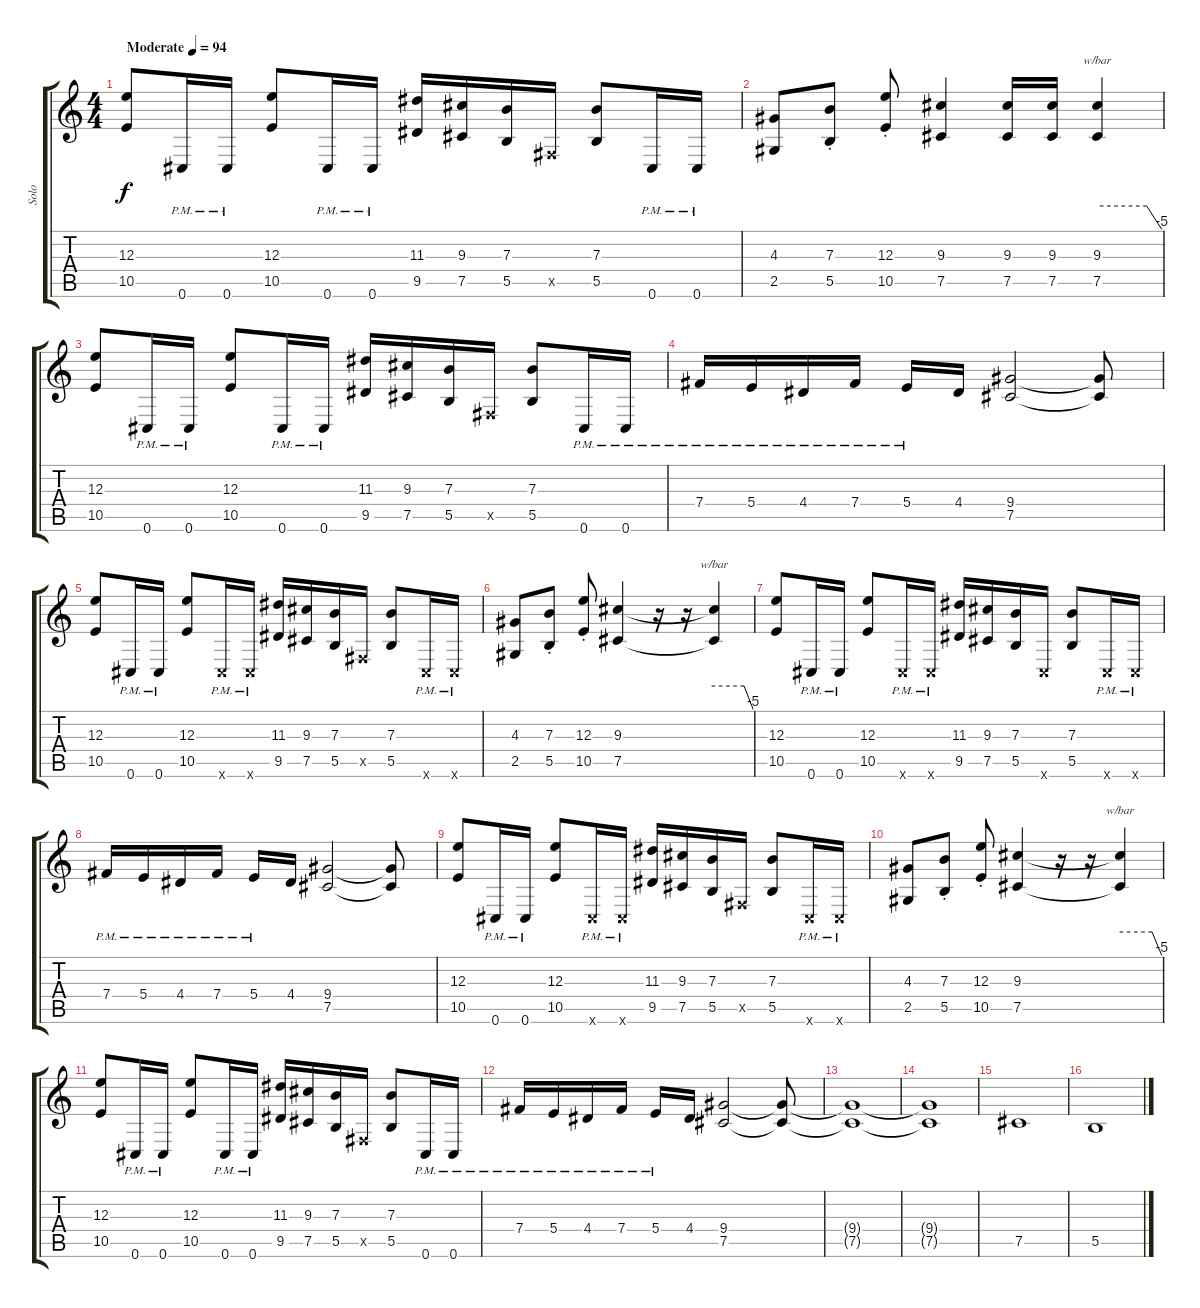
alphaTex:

\track ("Solo" "Solo") {instrument overdrivenguitar}
\staff {score tabs}
\tuning (Db4 Ab3 E3 B2 Gb2 Db2) {hide}
\ts (4 4)
\tempo (94 "Moderate")
\clef g2
\ks c
(12.3 10.5).8{dy f instrument overdrivenguitar} 0.6{pm}.16 0.6{pm}.16 (12.3 10.5).8 0.6{pm}.16 0.6{pm}.16 (11.3 9.5).16 (9.3 7.5).16 (7.3 5.5).16 0.5{x}.16 (7.3 5.5).8 0.6{pm}.16 0.6{pm}.16 |
(4.3 2.5).8 (7.3{st} 5.5{st}).8 (12.3{st} 10.5{st}).8 (9.3 7.5).4 (9.3 7.5).16 (9.3 7.5).16 (9.3 7.5).4{tbe (custom default 0 0 46 0 60 -20)} |
(12.3 10.5).8 0.6{pm}.16 0.6{pm}.16 (12.3 10.5).8 0.6{pm}.16 0.6{pm}.16 (11.3 9.5).16 (9.3 7.5).16 (7.3 5.5).16 0.5{x}.16 (7.3 5.5).8 0.6{pm}.16 0.6{pm}.16 |
7.4{pm}.16 5.4{pm}.16 4.4{pm}.16 7.4{pm}.16 5.4{pm}.16 4.4.16 (9.4 7.5).2 (9.4{t} 7.5{t}).8 |
(12.3 10.5).8 0.6{pm}.16 0.6{pm}.16 (12.3 10.5).8 0.6{pm x}.16 0.6{pm x}.16 (11.3 9.5).16 (9.3 7.5).16 (7.3 5.5).16 0.5{x}.16 (7.3 5.5).8 0.6{pm x}.16 0.6{pm x}.16 |
(4.3 2.5).8 (7.3{st} 5.5{st}).8 (12.3{st} 10.5{st}).8 (9.3 7.5).4 r.16 r.16 (9.3{t} 7.5{t}).4{tbe (custom default 0 0 46 0 60 -20)} |
(12.3 10.5).8 0.6{pm}.16 0.6{pm}.16 (12.3 10.5).8 0.6{pm x}.16 0.6{pm x}.16 (11.3 9.5).16 (9.3 7.5).16 (7.3 5.5).16 0.6{x}.16 (7.3 5.5).8 0.6{pm x}.16 0.6{pm x}.16 |
7.4{pm}.16 5.4{pm}.16 4.4{pm}.16 7.4{pm}.16 5.4{pm}.16 4.4.16 (9.4 7.5).2 (9.4{t} 7.5{t}).8 |
(12.3 10.5).8 0.6{pm}.16 0.6{pm}.16 (12.3 10.5).8 0.6{pm x}.16 0.6{pm x}.16 (11.3 9.5).16 (9.3 7.5).16 (7.3 5.5).16 0.5{x}.16 (7.3 5.5).8 0.6{pm x}.16 0.6{pm x}.16 |
(4.3 2.5).8 (7.3{st} 5.5{st}).8 (12.3{st} 10.5{st}).8 (9.3 7.5).4 r.16 r.16 (9.3{t} 7.5{t}).4{tbe (custom default 0 0 46 0 60 -20)} |
(12.3 10.5).8 0.6{pm}.16 0.6{pm}.16 (12.3 10.5).8 0.6{pm}.16 0.6{pm}.16 (11.3 9.5).16 (9.3 7.5).16 (7.3 5.5).16 0.5{x}.16 (7.3 5.5).8 0.6{pm}.16 0.6{pm}.16 |
7.4{pm}.16 5.4{pm}.16 4.4{pm}.16 7.4{pm}.16 5.4{pm}.16 4.4.16 (9.4 7.5).2 (9.4{t} 7.5{t}).8 |
(9.4{t} 7.5{t}).1 |
(9.4{t} 7.5{t}).1 |
7.5.1 |
5.5.1
